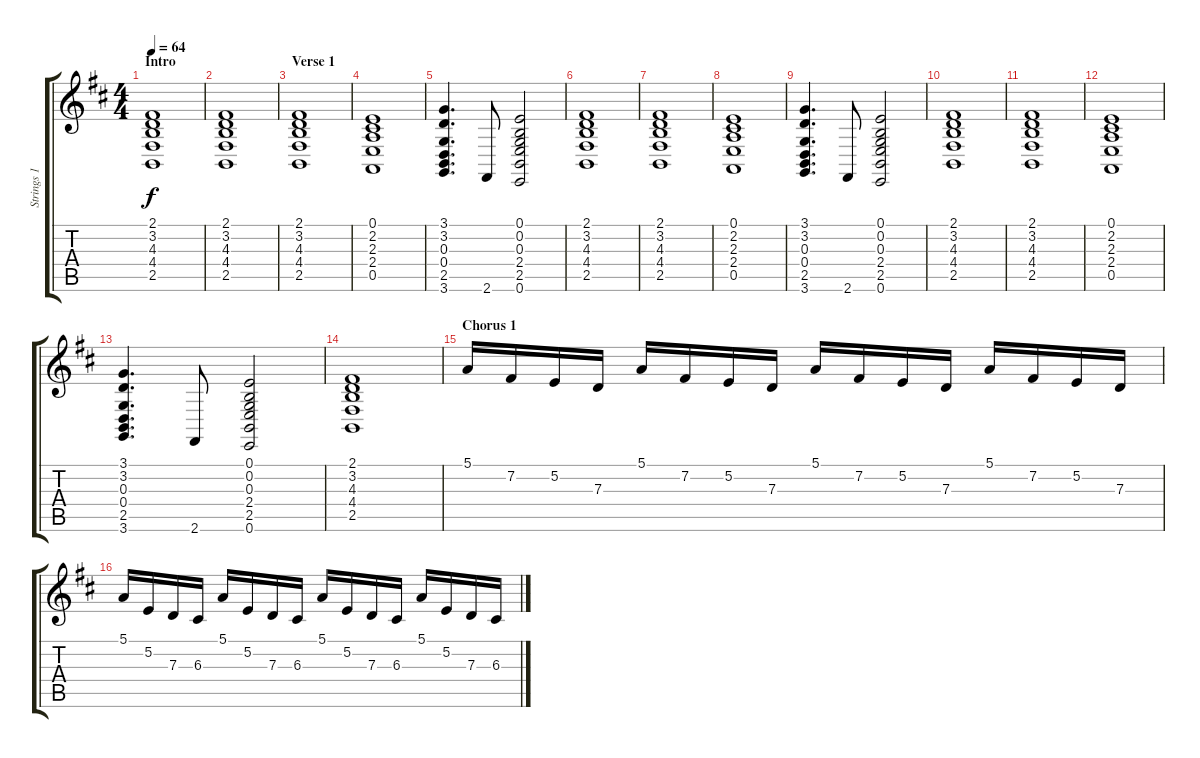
\track ("Strings 1" "Strings 1") {instrument synthstrings1}
\staff {score tabs}
\tuning (E4 B3 G3 D3 A2 E2) {hide}
\ts (4 4)
\section ("" "Intro")
\tempo 64
\clef g2
\ks d
(2.1 3.2 4.3 4.4 2.5).1{dy f instrument synthstrings1} |
(2.1 3.2 4.3 4.4 2.5).1 |
\section ("" "Verse 1")
(2.1 3.2 4.3 4.4 2.5).1 |
(0.1 2.2 2.3 2.4 0.5).1 |
(3.1 3.2 0.3 0.4 2.5 3.6).4{d} 2.6.8 (0.1 0.2 0.3 2.4 2.5 0.6).2 |
(2.1 3.2 4.3 4.4 2.5).1 |
(2.1 3.2 4.3 4.4 2.5).1 |
(0.1 2.2 2.3 2.4 0.5).1 |
(3.1 3.2 0.3 0.4 2.5 3.6).4{d} 2.6.8 (0.1 0.2 0.3 2.4 2.5 0.6).2 |
(2.1 3.2 4.3 4.4 2.5).1 |
(2.1 3.2 4.3 4.4 2.5).1 |
(0.1 2.2 2.3 2.4 0.5).1 |
(3.1 3.2 0.3 0.4 2.5 3.6).4{d} 2.6.8 (0.1 0.2 0.3 2.4 2.5 0.6).2 |
(2.1 3.2 4.3 4.4 2.5).1 |
\section ("" "Chorus 1")
5.1.16 7.2.16 5.2.16 7.3.16 5.1.16 7.2.16 5.2.16 7.3.16 5.1.16 7.2.16 5.2.16 7.3.16 5.1.16 7.2.16 5.2.16 7.3.16 |
5.1.16 5.2.16 7.3.16 6.3.16 5.1.16 5.2.16 7.3.16 6.3.16 5.1.16 5.2.16 7.3.16 6.3.16 5.1.16 5.2.16 7.3.16 6.3.16
